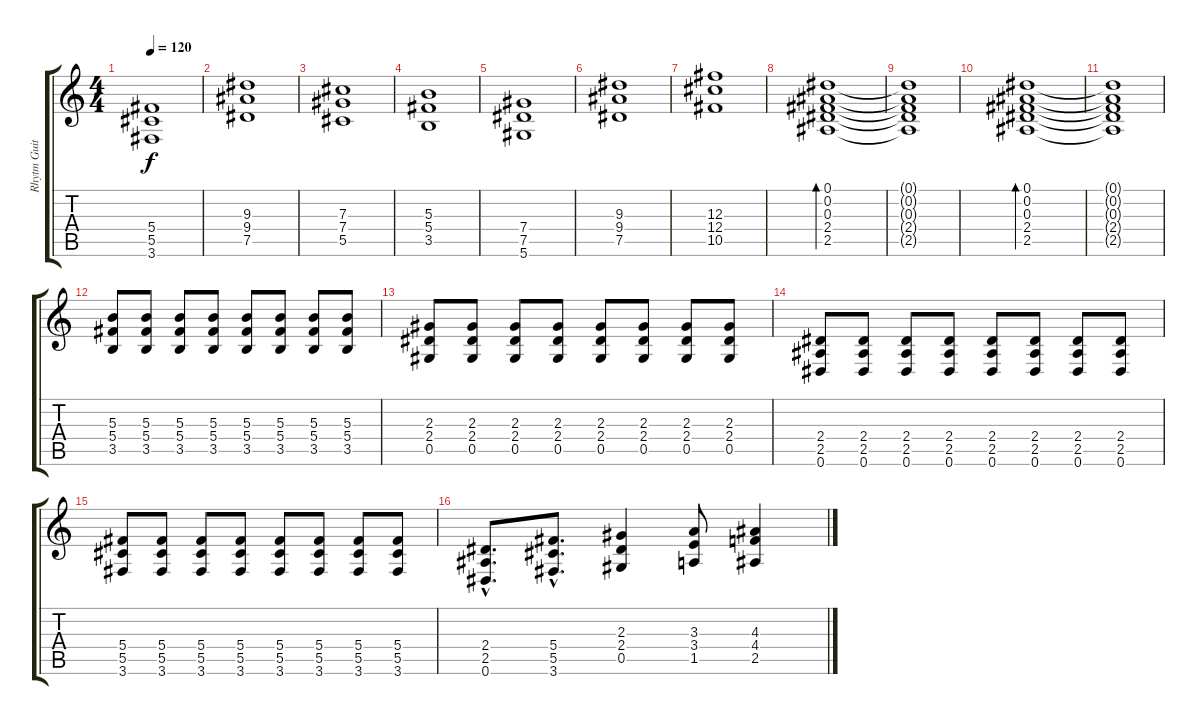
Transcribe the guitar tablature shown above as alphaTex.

\track ("Rhytm Guitar" "Rhytm Guit") {instrument distortionguitar}
\staff {score tabs}
\tuning (Eb4 Bb3 Gb3 Db3 Ab2 Eb2) {hide}
\ts (4 4)
\tempo 120
\clef g2
\ks c
(5.4 5.5 3.6).1{dy f} |
(9.3 9.4 7.5).1 |
(7.3 7.4 5.5).1 |
(5.3 5.4 3.5).1 |
(7.4 7.5 5.6).1 |
(9.3 9.4 7.5).1 |
(12.3 12.4 10.5).1 |
(0.1 0.2 0.3 2.4 2.5).1{bd 240 volume 13 instrument electricguitarclean} |
(0.1{t} 0.2{t} 0.3{t} 2.4{t} 2.5{t}).1 |
(0.1 0.2 0.3 2.4 2.5).1{bd 240} |
(0.1{t} 0.2{t} 0.3{t} 2.4{t} 2.5{t}).1 |
(5.3 5.4 3.5).8{volume 13 instrument distortionguitar} (5.3 5.4 3.5).8 (5.3 5.4 3.5).8 (5.3 5.4 3.5).8 (5.3 5.4 3.5).8 (5.3 5.4 3.5).8 (5.3 5.4 3.5).8 (5.3 5.4 3.5).8 |
(2.3 2.4 0.5).8 (2.3 2.4 0.5).8 (2.3 2.4 0.5).8 (2.3 2.4 0.5).8 (2.3 2.4 0.5).8 (2.3 2.4 0.5).8 (2.3 2.4 0.5).8 (2.3 2.4 0.5).8 |
(2.4 2.5 0.6).8 (2.4 2.5 0.6).8 (2.4 2.5 0.6).8 (2.4 2.5 0.6).8 (2.4 2.5 0.6).8 (2.4 2.5 0.6).8 (2.4 2.5 0.6).8 (2.4 2.5 0.6).8 |
(5.4 5.5 3.6).8 (5.4 5.5 3.6).8 (5.4 5.5 3.6).8 (5.4 5.5 3.6).8 (5.4 5.5 3.6).8 (5.4 5.5 3.6).8 (5.4 5.5 3.6).8 (5.4 5.5 3.6).8 |
(2.4{hac} 2.5{hac} 0.6{hac}).8{d} (5.4{hac} 5.5{hac} 3.6{hac}).8{d} (2.3 2.4 0.5).4 (3.3 3.4 1.5).8 (4.3 4.4 2.5).4
